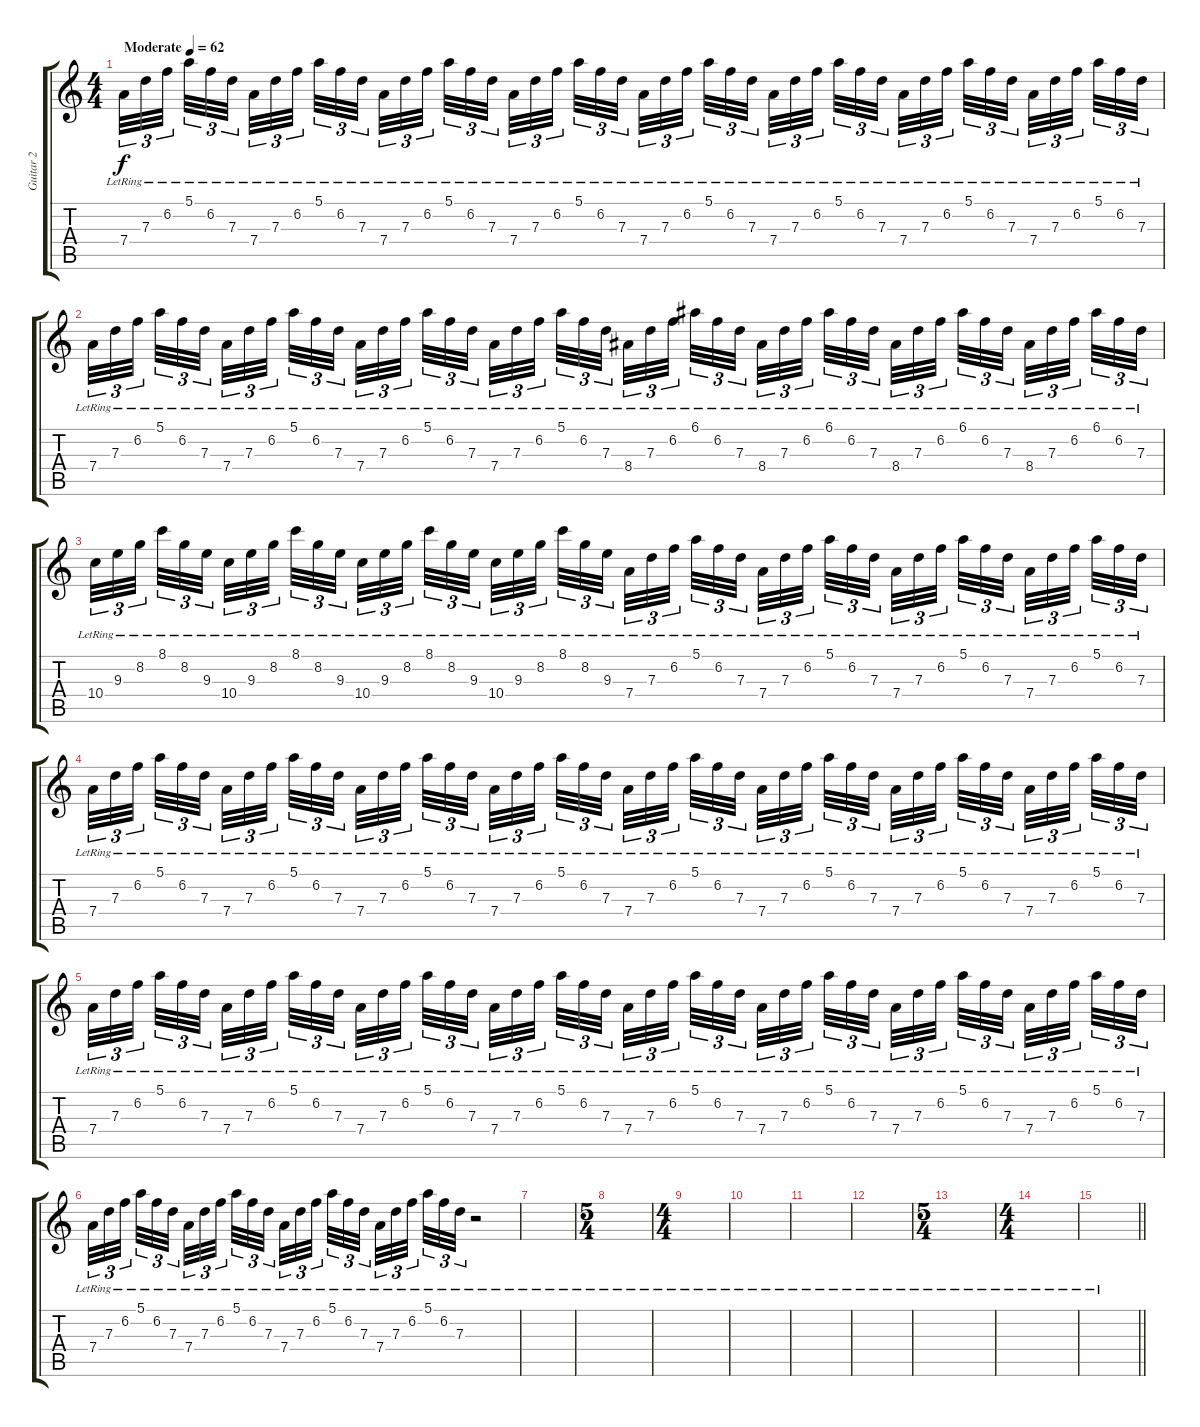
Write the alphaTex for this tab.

\track ("Guitar 2" "Guitar 2") {instrument acousticguitarsteel}
\staff {score tabs}
\tuning (E4 B3 G3 D3 A2 E2) {hide}
\ts (4 4)
\tempo (62 "Moderate")
\clef g2
\ks c
7.4{lr}.32{tu (3 2) dy f instrument acousticguitarsteel} 7.3{lr}.32{tu (3 2)} 6.2{lr}.32{tu (3 2) beam splitsecondary} 5.1{lr}.32{tu (3 2)} 6.2{lr}.32{tu (3 2)} 7.3{lr}.32{tu (3 2) beam splitsecondary} 7.4{lr}.32{tu (3 2)} 7.3{lr}.32{tu (3 2)} 6.2{lr}.32{tu (3 2) beam splitsecondary} 5.1{lr}.32{tu (3 2)} 6.2{lr}.32{tu (3 2)} 7.3{lr}.32{tu (3 2)} 7.4{lr}.32{tu (3 2)} 7.3{lr}.32{tu (3 2)} 6.2{lr}.32{tu (3 2) beam splitsecondary} 5.1{lr}.32{tu (3 2)} 6.2{lr}.32{tu (3 2)} 7.3{lr}.32{tu (3 2) beam splitsecondary} 7.4{lr}.32{tu (3 2)} 7.3{lr}.32{tu (3 2)} 6.2{lr}.32{tu (3 2) beam splitsecondary} 5.1{lr}.32{tu (3 2)} 6.2{lr}.32{tu (3 2)} 7.3{lr}.32{tu (3 2)} 7.4{lr}.32{tu (3 2)} 7.3{lr}.32{tu (3 2)} 6.2{lr}.32{tu (3 2) beam splitsecondary} 5.1{lr}.32{tu (3 2)} 6.2{lr}.32{tu (3 2)} 7.3{lr}.32{tu (3 2) beam splitsecondary} 7.4{lr}.32{tu (3 2)} 7.3{lr}.32{tu (3 2)} 6.2{lr}.32{tu (3 2) beam splitsecondary} 5.1{lr}.32{tu (3 2)} 6.2{lr}.32{tu (3 2)} 7.3{lr}.32{tu (3 2)} 7.4{lr}.32{tu (3 2)} 7.3{lr}.32{tu (3 2)} 6.2{lr}.32{tu (3 2) beam splitsecondary} 5.1{lr}.32{tu (3 2)} 6.2{lr}.32{tu (3 2)} 7.3{lr}.32{tu (3 2) beam splitsecondary} 7.4{lr}.32{tu (3 2)} 7.3{lr}.32{tu (3 2)} 6.2{lr}.32{tu (3 2) beam splitsecondary} 5.1{lr}.32{tu (3 2)} 6.2{lr}.32{tu (3 2)} 7.3{lr}.32{tu (3 2)} |
7.4{lr}.32{tu (3 2)} 7.3{lr}.32{tu (3 2)} 6.2{lr}.32{tu (3 2) beam splitsecondary} 5.1{lr}.32{tu (3 2)} 6.2{lr}.32{tu (3 2)} 7.3{lr}.32{tu (3 2) beam splitsecondary} 7.4{lr}.32{tu (3 2)} 7.3{lr}.32{tu (3 2)} 6.2{lr}.32{tu (3 2) beam splitsecondary} 5.1{lr}.32{tu (3 2)} 6.2{lr}.32{tu (3 2)} 7.3{lr}.32{tu (3 2)} 7.4{lr}.32{tu (3 2)} 7.3{lr}.32{tu (3 2)} 6.2{lr}.32{tu (3 2) beam splitsecondary} 5.1{lr}.32{tu (3 2)} 6.2{lr}.32{tu (3 2)} 7.3{lr}.32{tu (3 2) beam splitsecondary} 7.4{lr}.32{tu (3 2)} 7.3{lr}.32{tu (3 2)} 6.2{lr}.32{tu (3 2) beam splitsecondary} 5.1{lr}.32{tu (3 2)} 6.2{lr}.32{tu (3 2)} 7.3{lr}.32{tu (3 2)} 8.4{lr}.32{tu (3 2)} 7.3{lr}.32{tu (3 2)} 6.2{lr}.32{tu (3 2) beam splitsecondary} 6.1{lr}.32{tu (3 2)} 6.2{lr}.32{tu (3 2)} 7.3{lr}.32{tu (3 2) beam splitsecondary} 8.4{lr}.32{tu (3 2)} 7.3{lr}.32{tu (3 2)} 6.2{lr}.32{tu (3 2) beam splitsecondary} 6.1{lr}.32{tu (3 2)} 6.2{lr}.32{tu (3 2)} 7.3{lr}.32{tu (3 2)} 8.4{lr}.32{tu (3 2)} 7.3{lr}.32{tu (3 2)} 6.2{lr}.32{tu (3 2) beam splitsecondary} 6.1{lr}.32{tu (3 2)} 6.2{lr}.32{tu (3 2)} 7.3{lr}.32{tu (3 2) beam splitsecondary} 8.4{lr}.32{tu (3 2)} 7.3{lr}.32{tu (3 2)} 6.2{lr}.32{tu (3 2) beam splitsecondary} 6.1{lr}.32{tu (3 2)} 6.2{lr}.32{tu (3 2)} 7.3{lr}.32{tu (3 2)} |
10.4{lr}.32{tu (3 2)} 9.3{lr}.32{tu (3 2)} 8.2{lr}.32{tu (3 2) beam splitsecondary} 8.1{lr}.32{tu (3 2)} 8.2{lr}.32{tu (3 2)} 9.3{lr}.32{tu (3 2) beam splitsecondary} 10.4{lr}.32{tu (3 2)} 9.3{lr}.32{tu (3 2)} 8.2{lr}.32{tu (3 2) beam splitsecondary} 8.1{lr}.32{tu (3 2)} 8.2{lr}.32{tu (3 2)} 9.3{lr}.32{tu (3 2)} 10.4{lr}.32{tu (3 2)} 9.3{lr}.32{tu (3 2)} 8.2{lr}.32{tu (3 2) beam splitsecondary} 8.1{lr}.32{tu (3 2)} 8.2{lr}.32{tu (3 2)} 9.3{lr}.32{tu (3 2) beam splitsecondary} 10.4{lr}.32{tu (3 2)} 9.3{lr}.32{tu (3 2)} 8.2{lr}.32{tu (3 2) beam splitsecondary} 8.1{lr}.32{tu (3 2)} 8.2{lr}.32{tu (3 2)} 9.3{lr}.32{tu (3 2)} 7.4{lr}.32{tu (3 2)} 7.3{lr}.32{tu (3 2)} 6.2{lr}.32{tu (3 2) beam splitsecondary} 5.1{lr}.32{tu (3 2)} 6.2{lr}.32{tu (3 2)} 7.3{lr}.32{tu (3 2) beam splitsecondary} 7.4{lr}.32{tu (3 2)} 7.3{lr}.32{tu (3 2)} 6.2{lr}.32{tu (3 2) beam splitsecondary} 5.1{lr}.32{tu (3 2)} 6.2{lr}.32{tu (3 2)} 7.3{lr}.32{tu (3 2)} 7.4{lr}.32{tu (3 2)} 7.3{lr}.32{tu (3 2)} 6.2{lr}.32{tu (3 2) beam splitsecondary} 5.1{lr}.32{tu (3 2)} 6.2{lr}.32{tu (3 2)} 7.3{lr}.32{tu (3 2) beam splitsecondary} 7.4{lr}.32{tu (3 2)} 7.3{lr}.32{tu (3 2)} 6.2{lr}.32{tu (3 2) beam splitsecondary} 5.1{lr}.32{tu (3 2)} 6.2{lr}.32{tu (3 2)} 7.3{lr}.32{tu (3 2)} |
7.4{lr}.32{tu (3 2)} 7.3{lr}.32{tu (3 2)} 6.2{lr}.32{tu (3 2) beam splitsecondary} 5.1{lr}.32{tu (3 2)} 6.2{lr}.32{tu (3 2)} 7.3{lr}.32{tu (3 2) beam splitsecondary} 7.4{lr}.32{tu (3 2)} 7.3{lr}.32{tu (3 2)} 6.2{lr}.32{tu (3 2) beam splitsecondary} 5.1{lr}.32{tu (3 2)} 6.2{lr}.32{tu (3 2)} 7.3{lr}.32{tu (3 2)} 7.4{lr}.32{tu (3 2)} 7.3{lr}.32{tu (3 2)} 6.2{lr}.32{tu (3 2) beam splitsecondary} 5.1{lr}.32{tu (3 2)} 6.2{lr}.32{tu (3 2)} 7.3{lr}.32{tu (3 2) beam splitsecondary} 7.4{lr}.32{tu (3 2)} 7.3{lr}.32{tu (3 2)} 6.2{lr}.32{tu (3 2) beam splitsecondary} 5.1{lr}.32{tu (3 2)} 6.2{lr}.32{tu (3 2)} 7.3{lr}.32{tu (3 2)} 7.4{lr}.32{tu (3 2)} 7.3{lr}.32{tu (3 2)} 6.2{lr}.32{tu (3 2) beam splitsecondary} 5.1{lr}.32{tu (3 2)} 6.2{lr}.32{tu (3 2)} 7.3{lr}.32{tu (3 2) beam splitsecondary} 7.4{lr}.32{tu (3 2)} 7.3{lr}.32{tu (3 2)} 6.2{lr}.32{tu (3 2) beam splitsecondary} 5.1{lr}.32{tu (3 2)} 6.2{lr}.32{tu (3 2)} 7.3{lr}.32{tu (3 2)} 7.4{lr}.32{tu (3 2)} 7.3{lr}.32{tu (3 2)} 6.2{lr}.32{tu (3 2) beam splitsecondary} 5.1{lr}.32{tu (3 2)} 6.2{lr}.32{tu (3 2)} 7.3{lr}.32{tu (3 2) beam splitsecondary} 7.4{lr}.32{tu (3 2)} 7.3{lr}.32{tu (3 2)} 6.2{lr}.32{tu (3 2) beam splitsecondary} 5.1{lr}.32{tu (3 2)} 6.2{lr}.32{tu (3 2)} 7.3{lr}.32{tu (3 2)} |
7.4{lr}.32{tu (3 2)} 7.3{lr}.32{tu (3 2)} 6.2{lr}.32{tu (3 2) beam splitsecondary} 5.1{lr}.32{tu (3 2)} 6.2{lr}.32{tu (3 2)} 7.3{lr}.32{tu (3 2) beam splitsecondary} 7.4{lr}.32{tu (3 2)} 7.3{lr}.32{tu (3 2)} 6.2{lr}.32{tu (3 2) beam splitsecondary} 5.1{lr}.32{tu (3 2)} 6.2{lr}.32{tu (3 2)} 7.3{lr}.32{tu (3 2)} 7.4{lr}.32{tu (3 2)} 7.3{lr}.32{tu (3 2)} 6.2{lr}.32{tu (3 2) beam splitsecondary} 5.1{lr}.32{tu (3 2)} 6.2{lr}.32{tu (3 2)} 7.3{lr}.32{tu (3 2) beam splitsecondary} 7.4{lr}.32{tu (3 2)} 7.3{lr}.32{tu (3 2)} 6.2{lr}.32{tu (3 2) beam splitsecondary} 5.1{lr}.32{tu (3 2)} 6.2{lr}.32{tu (3 2)} 7.3{lr}.32{tu (3 2)} 7.4{lr}.32{tu (3 2)} 7.3{lr}.32{tu (3 2)} 6.2{lr}.32{tu (3 2) beam splitsecondary} 5.1{lr}.32{tu (3 2)} 6.2{lr}.32{tu (3 2)} 7.3{lr}.32{tu (3 2) beam splitsecondary} 7.4{lr}.32{tu (3 2)} 7.3{lr}.32{tu (3 2)} 6.2{lr}.32{tu (3 2) beam splitsecondary} 5.1{lr}.32{tu (3 2)} 6.2{lr}.32{tu (3 2)} 7.3{lr}.32{tu (3 2)} 7.4{lr}.32{tu (3 2)} 7.3{lr}.32{tu (3 2)} 6.2{lr}.32{tu (3 2) beam splitsecondary} 5.1{lr}.32{tu (3 2)} 6.2{lr}.32{tu (3 2)} 7.3{lr}.32{tu (3 2) beam splitsecondary} 7.4{lr}.32{tu (3 2)} 7.3{lr}.32{tu (3 2)} 6.2{lr}.32{tu (3 2) beam splitsecondary} 5.1{lr}.32{tu (3 2)} 6.2{lr}.32{tu (3 2)} 7.3{lr}.32{tu (3 2)} |
7.4{lr}.32{tu (3 2) volume 0} 7.3{lr}.32{tu (3 2)} 6.2{lr}.32{tu (3 2) beam splitsecondary} 5.1{lr}.32{tu (3 2)} 6.2{lr}.32{tu (3 2)} 7.3{lr}.32{tu (3 2) beam splitsecondary} 7.4{lr}.32{tu (3 2)} 7.3{lr}.32{tu (3 2)} 6.2{lr}.32{tu (3 2) beam splitsecondary} 5.1{lr}.32{tu (3 2)} 6.2{lr}.32{tu (3 2)} 7.3{lr}.32{tu (3 2)} 7.4{lr}.32{tu (3 2)} 7.3{lr}.32{tu (3 2)} 6.2{lr}.32{tu (3 2) beam splitsecondary} 5.1{lr}.32{tu (3 2)} 6.2{lr}.32{tu (3 2)} 7.3{lr}.32{tu (3 2) beam splitsecondary} 7.4{lr}.32{tu (3 2)} 7.3{lr}.32{tu (3 2)} 6.2{lr}.32{tu (3 2) beam splitsecondary} 5.1{lr}.32{tu (3 2)} 6.2{lr}.32{tu (3 2)} 7.3{lr}.32{tu (3 2)} r.2 |
|
\ts (5 4)
|
\ts (4 4)
|
|
|
|
\ts (5 4)
|
\ts (4 4)
|
\barLineRight lightlight
